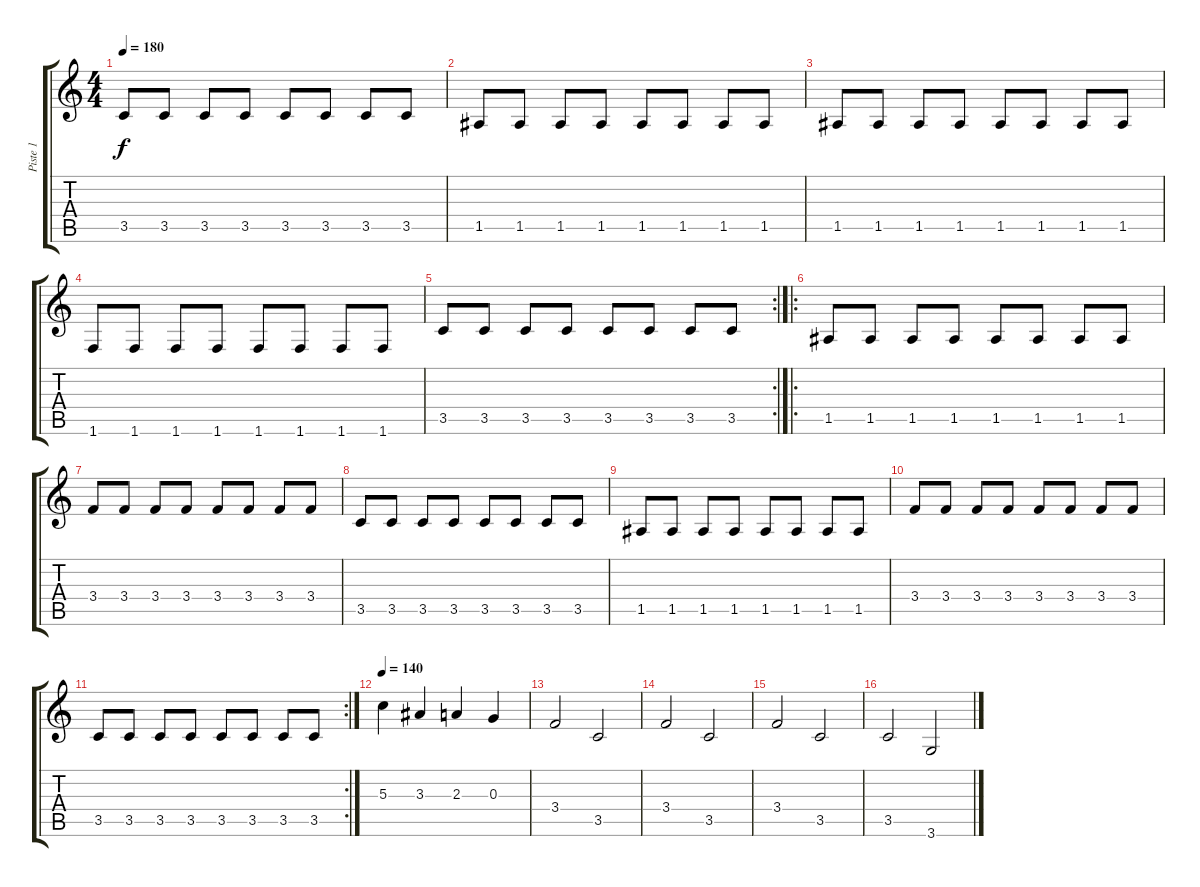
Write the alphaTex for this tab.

\track ("Piste 1" "Piste 1") {instrument acousticbass}
\staff {score tabs}
\tuning (E4 B3 G3 D3 A2 E2) {hide}
\ts (4 4)
\tempo 180
\clef g2
\ks c
3.5.8{dy f} 3.5.8 3.5.8 3.5.8 3.5.8 3.5.8 3.5.8 3.5.8 |
1.5.8 1.5.8 1.5.8 1.5.8 1.5.8 1.5.8 1.5.8 1.5.8 |
1.5.8 1.5.8 1.5.8 1.5.8 1.5.8 1.5.8 1.5.8 1.5.8 |
1.6.8 1.6.8 1.6.8 1.6.8 1.6.8 1.6.8 1.6.8 1.6.8 |
\rc 2
3.5.8 3.5.8 3.5.8 3.5.8 3.5.8 3.5.8 3.5.8 3.5.8 |
\ro
1.5.8 1.5.8 1.5.8 1.5.8 1.5.8 1.5.8 1.5.8 1.5.8 |
3.4.8 3.4.8 3.4.8 3.4.8 3.4.8 3.4.8 3.4.8 3.4.8 |
3.5.8 3.5.8 3.5.8 3.5.8 3.5.8 3.5.8 3.5.8 3.5.8 |
1.5.8 1.5.8 1.5.8 1.5.8 1.5.8 1.5.8 1.5.8 1.5.8 |
3.4.8 3.4.8 3.4.8 3.4.8 3.4.8 3.4.8 3.4.8 3.4.8 |
\rc 2
3.5.8 3.5.8 3.5.8 3.5.8 3.5.8 3.5.8 3.5.8 3.5.8 |
\tempo 140
5.3.4 3.3.4 2.3.4 0.3.4 |
3.4.2 3.5.2 |
3.4.2 3.5.2 |
3.4.2 3.5.2 |
3.5.2 3.6.2
